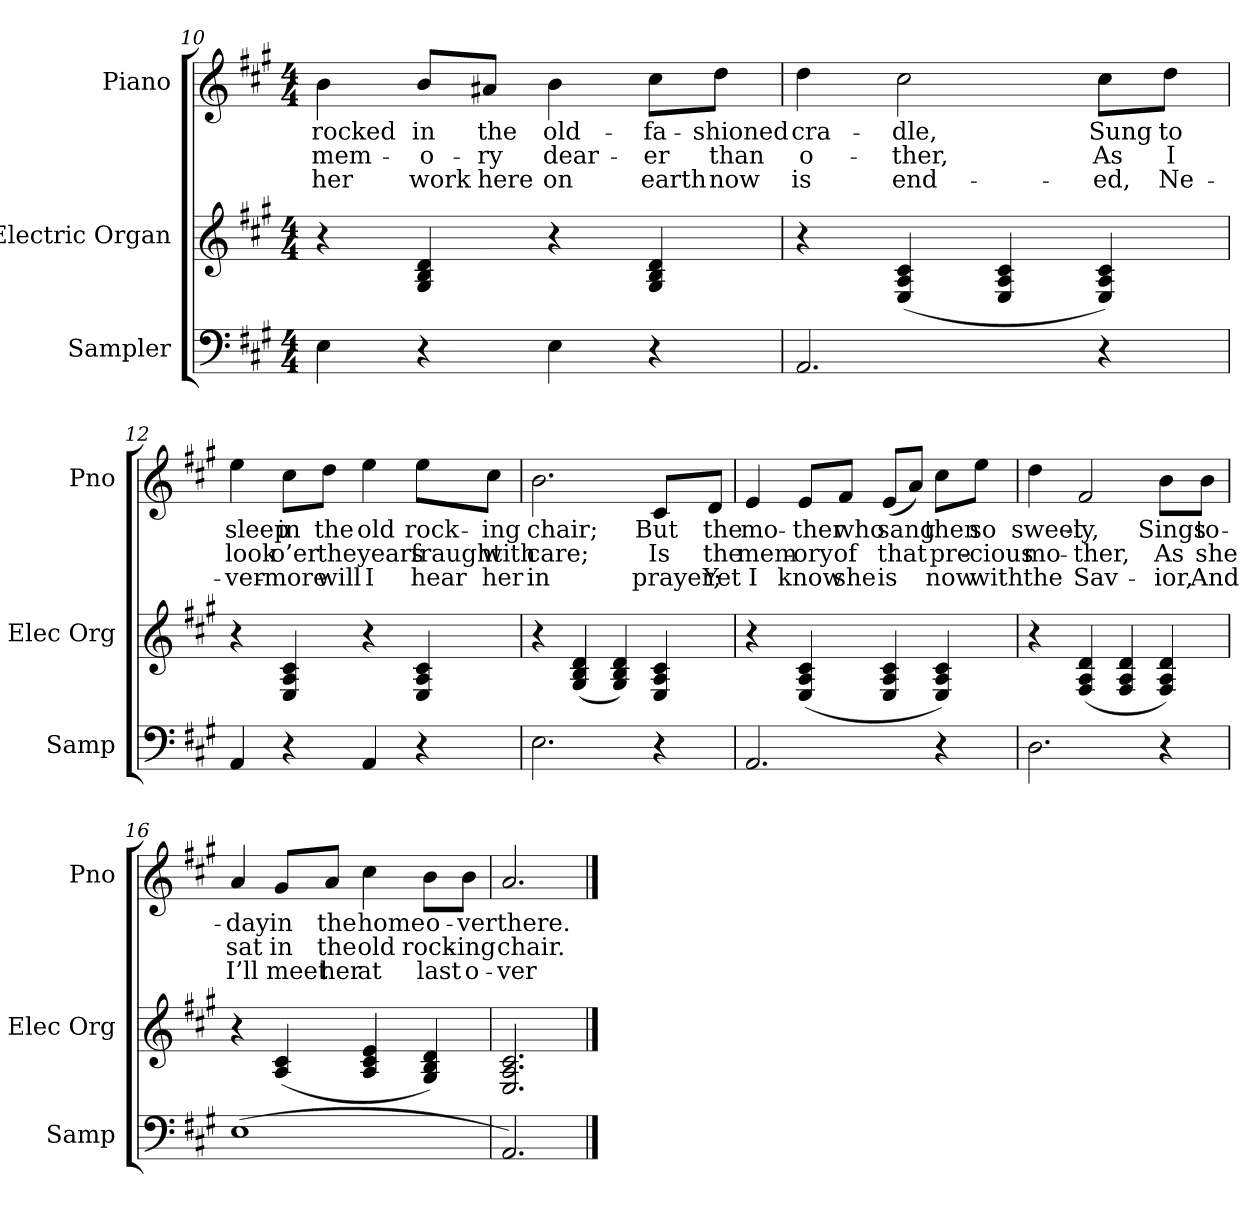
**kern	**kern	**kern	**text	**text	**text
*part3	*part2	*part1	*part1	*part1	*part1
*staff3	*staff2	*staff1	*staff1	*staff1	*staff1
*I"Sampler	*I"Electric Organ	*I"Piano	*	*	*
*I'Samp	*I'Elec Org	*I'Pno	*	*	*
*clefF4	*clefG2	*clefG2	*	*	*
*k[f#c#g#]	*k[f#c#g#]	*k[f#c#g#]	*	*	*
*A:	*A:	*A:	*	*	*
*M4/4	*M4/4	*M4/4	*	*	*
=10	=10	=10	=10	=10	=10
4E	4r	4b	rocked	mem-	her
4r	4G# 4B 4d	8b/L	in	-o-	work
.	.	8a#X/J	the	-ry	here
4E	4r	4b	old-	dear-	on
4r	4G# 4B 4d	8cc#\L	-fa-	-er	earth
.	.	8dd\J	-shioned	than	now
=11	=11	=11	=11	=11	=11
2.AA	4r	4dd	cra-	o-	is
.	(4E 4A 4c#	2cc#	-dle,	-ther,	end-
.	4E 4A 4c#	.	.	.	.
4r	4E 4A 4c#)	8cc#\L	Sung	As	-ed,
.	.	8dd\J	to	I	Ne-
=12	=12	=12	=12	=12	=12
4AA	4r	4ee	sleep	look	-ver-
4r	4E 4A 4c#	8cc#\L	in	o’er	-more
.	.	8dd\J	the	the	will
4AA	4r	4ee	old	years	I
4r	4E 4A 4c#	8ee\L	rock-	fraught	hear
.	.	8cc#\J	-ing	with	her
=13	=13	=13	=13	=13	=13
2.E	4r	2.b	chair;	care;	in
.	(4G# 4B 4d	.	.	.	.
.	4G# 4B 4d)	.	.	.	.
4r	4E 4A 4c#	8c#/L	But	Is	prayer;
.	.	8d/J	the	the	Yet
=14	=14	=14	=14	=14	=14
2.AA	4r	4e	mo-	mem-	I
.	(4E 4A 4c#	8e/L	-ther	-ory	know
.	.	8f#/J	who	of	she
.	4E 4A 4c#	(8e/L	sang	that	is
.	.	8a/J)	.	.	.
4r	4E 4A 4c#)	8cc#\L	then	pre-	now
.	.	8ee\J	so	-cious	with
=15	=15	=15	=15	=15	=15
2.D	4r	4dd	sweet-	mo-	the
.	(4F# 4A 4d	2f#	-ly,	-ther,	Sav-
.	4F# 4A 4d	.	.	.	.
4r	4F# 4A 4d)	8b\L	Sings	As	-ior,
.	.	8b\J	to-	she	And
=16	=16	=16	=16	=16	=16
(1E	4r	4a	-day	sat	I’ll
.	(4A 4c#	8g#/L	in	in	meet
.	.	8a/J	the	the	her
.	4A 4c# 4e	4cc#	home	old	at
.	4G# 4B 4d)	8b\L	o-	rock-	last
.	.	8b\J	-ver	-ing	o-
=17	=17	=17	=17	=17	=17
2.AA)	2.E 2.A 2.c#	2.a	there.	chair.	-ver
==	==	==	==	==	==
*-	*-	*-	*-	*-	*-
